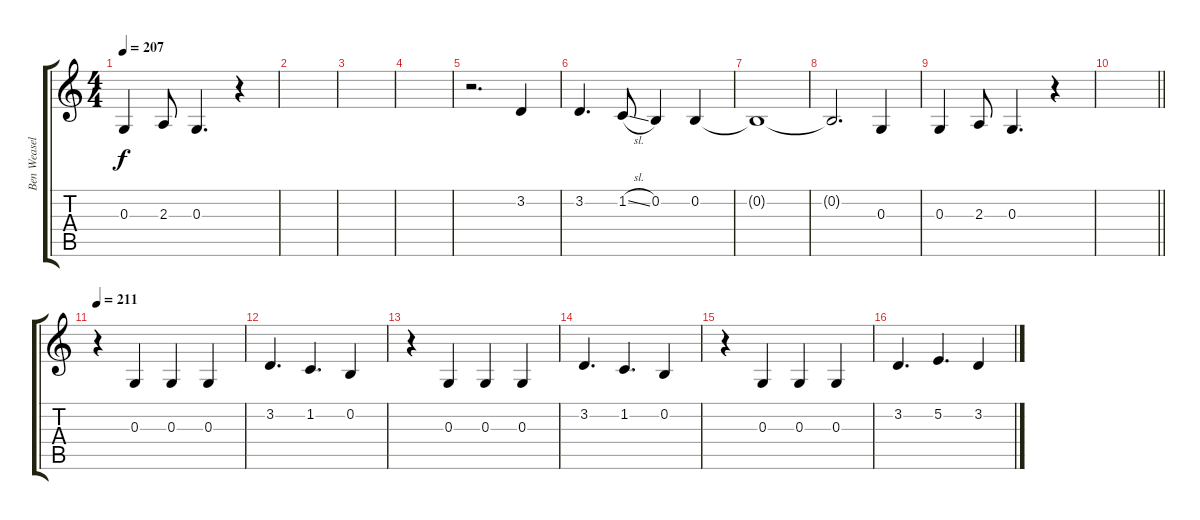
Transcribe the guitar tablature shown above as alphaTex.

\track ("Ben Weasel" "Ben Weasel") {instrument bassoon}
\staff {score tabs}
\tuning (E4 B3 G3 D3 A2 E2) {hide}
\ts (4 4)
\tempo 207
\clef g2
\ks c
0.3.4{dy f} 2.3.8 0.3.4{d} r.4 |
|
|
|
r.2{d} 3.2.4 |
3.2.4{d} 1.2{sl}.8 0.2.4 0.2.4 |
0.2{t}.1 |
0.2{t}.2{d} 0.3.4 |
0.3.4 2.3.8 0.3.4{d} r.4 |
\barLineRight lightlight
|
\section ("" "")
\tempo 211
r.4 0.3.4 0.3.4 0.3.4 |
3.2.4{d} 1.2.4{d} 0.2.4 |
r.4 0.3.4 0.3.4 0.3.4 |
3.2.4{d} 1.2.4{d} 0.2.4 |
r.4 0.3.4 0.3.4 0.3.4 |
3.2.4{d} 5.2.4{d} 3.2.4
